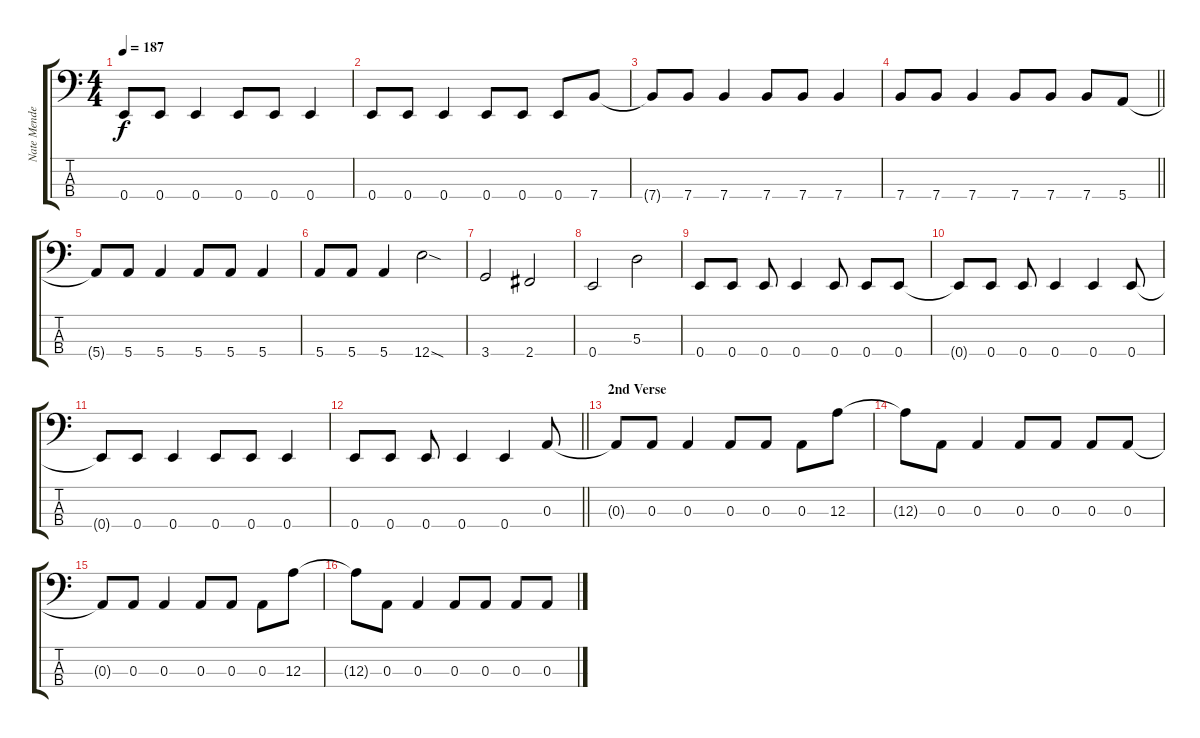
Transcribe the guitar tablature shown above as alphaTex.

\track ("Nate Mendel" "Nate Mende") {instrument electricbasspick}
\staff {score tabs}
\tuning (G2 D2 A1 E1) {hide}
\ts (4 4)
\tempo 187
\clef f4
\ks c
0.4{t}.8{dy f} 0.4.8 0.4.4 0.4.8 0.4.8 0.4.4 |
0.4.8 0.4.8 0.4.4 0.4.8 0.4.8 0.4.8 7.4.8 |
7.4{t}.8 7.4.8 7.4.4 7.4.8 7.4.8 7.4.4 |
\barLineRight lightlight
7.4.8 7.4.8 7.4.4 7.4.8 7.4.8 7.4.8 5.4.8 |
5.4{t}.8 5.4.8 5.4.4 5.4.8 5.4.8 5.4.4 |
5.4.8 5.4.8 5.4.4 12.4{sod}.2 |
3.4.2 2.4.2 |
0.4.2 5.3.2 |
0.4.8 0.4.8 0.4.8 0.4.4 0.4.8 0.4.8 0.4.8 |
0.4{t}.8 0.4.8 0.4.8 0.4.4 0.4.4 0.4.8 |
0.4{t}.8 0.4.8 0.4.4 0.4.8 0.4.8 0.4.4 |
\barLineRight lightlight
0.4.8 0.4.8 0.4.8 0.4.4 0.4.4 0.3.8 |
\section ("" "2nd Verse")
0.3{t}.8 0.3.8 0.3.4 0.3.8 0.3.8 0.3.8 12.3.8 |
12.3{t}.8 0.3.8 0.3.4 0.3.8 0.3.8 0.3.8 0.3.8 |
0.3{t}.8 0.3.8 0.3.4 0.3.8 0.3.8 0.3.8 12.3.8 |
12.3{t}.8 0.3.8 0.3.4 0.3.8 0.3.8 0.3.8 0.3.8
